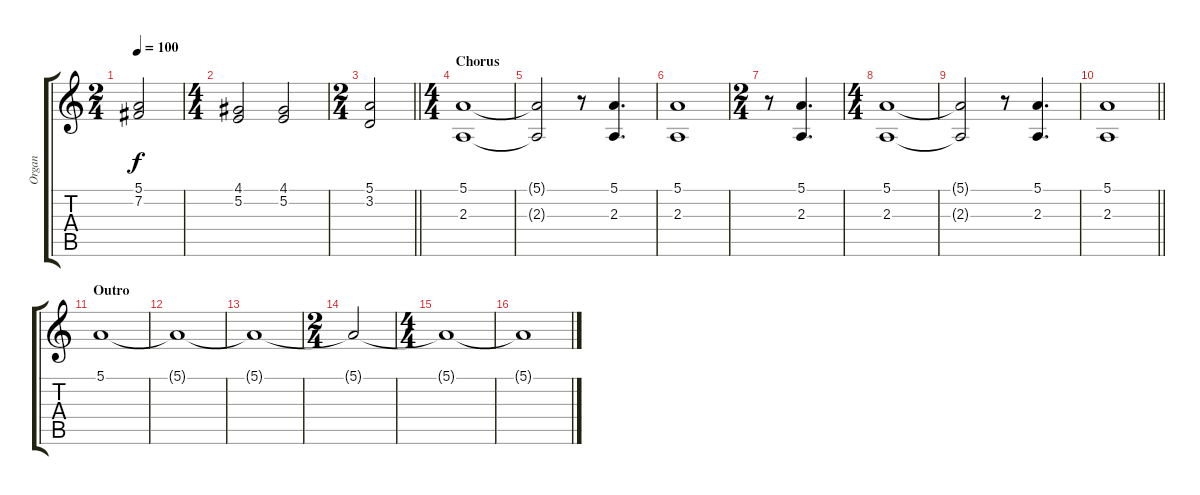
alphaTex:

\track ("Organ" "Organ") {instrument percussiveorgan}
\staff {score tabs}
\tuning (E4 B3 G3 D3 A2 E2) {hide}
\ts (2 4)
\tempo 100
\clef g2
\ks c
(5.1 7.2).2{dy f} |
\ts (4 4)
(4.1 5.2).2 (4.1 5.2).2 |
\ts (2 4)
\barLineRight lightlight
(5.1 3.2).2 |
\ts (4 4)
\section ("" "Chorus")
(5.1 2.3).1 |
(5.1{t} 2.3{t}).2 r.8 (5.1 2.3).4{d} |
(5.1 2.3).1 |
\ts (2 4)
r.8 (5.1 2.3).4{d} |
\ts (4 4)
(5.1 2.3).1 |
(5.1{t} 2.3{t}).2 r.8 (5.1 2.3).4{d} |
\barLineRight lightlight
(5.1 2.3).1 |
\section ("" "Outro")
5.1.1 |
5.1{t}.1 |
5.1{t}.1 |
\ts (2 4)
5.1{t}.2 |
\ts (4 4)
5.1{t}.1 |
5.1{t}.1
